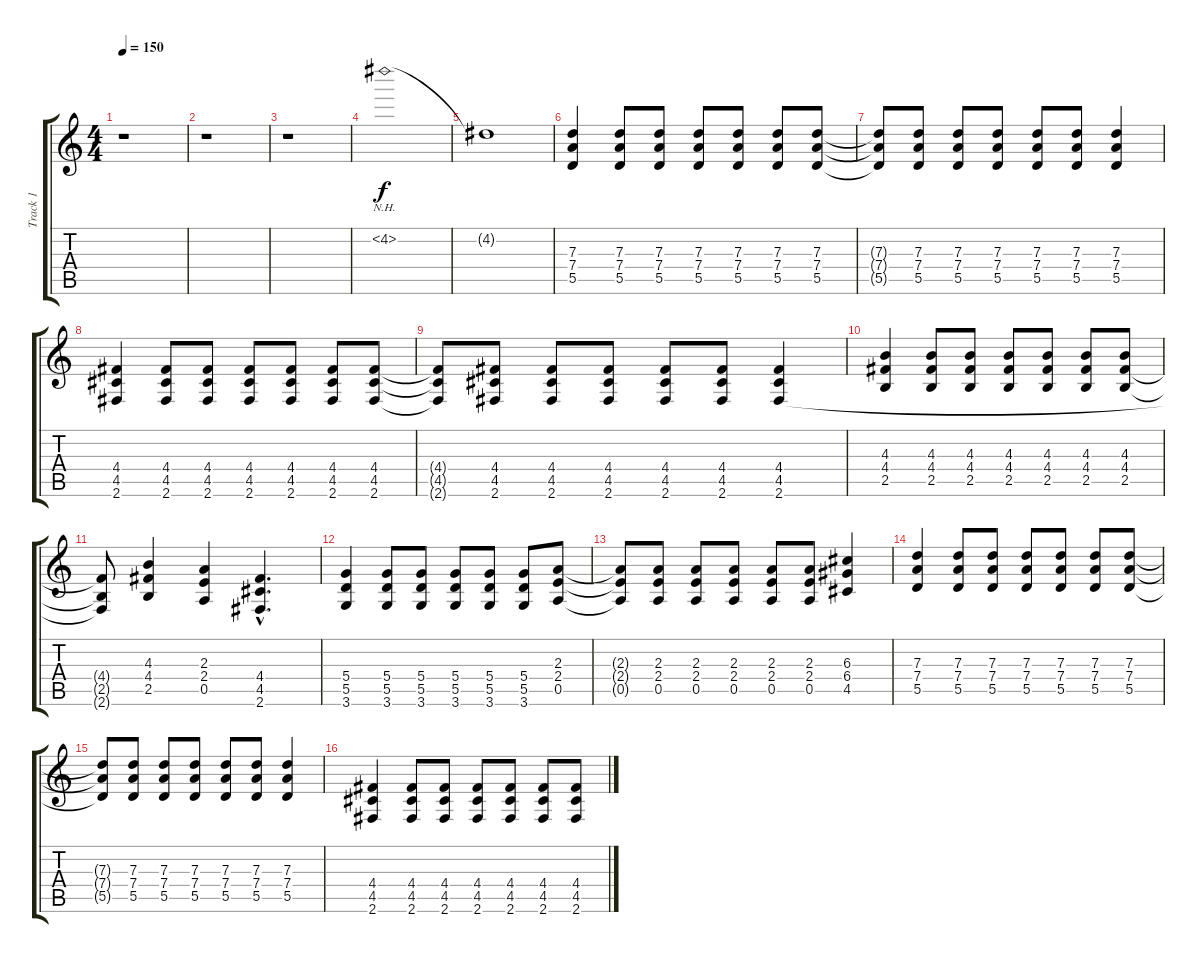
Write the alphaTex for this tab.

\track ("Track 1" "Track 1") {instrument distortionguitar}
\staff {score tabs}
\tuning (E4 B3 G3 D3 A2 E2) {hide}
\ts (4 4)
\tempo 150
\clef g2
\ks c
r.1{dy f} |
r.1 |
r.1 |
4.2{nh}.1{volume 14} |
4.2{t}.1 |
(7.3 7.4 5.5).4{volume 10} (7.3 7.4 5.5).8 (7.3 7.4 5.5).8 (7.3 7.4 5.5).8 (7.3 7.4 5.5).8 (7.3 7.4 5.5).8 (7.3 7.4 5.5).8 |
(7.3{t} 7.4{t} 5.5{t}).8 (7.3 7.4 5.5).8 (7.3 7.4 5.5).8 (7.3 7.4 5.5).8 (7.3 7.4 5.5).8 (7.3 7.4 5.5).8 (7.3 7.4 5.5).4 |
(4.4 4.5 2.6).4 (4.4 4.5 2.6).8 (4.4 4.5 2.6).8 (4.4 4.5 2.6).8 (4.4 4.5 2.6).8 (4.4 4.5 2.6).8 (4.4 4.5 2.6).8 |
(4.4{t} 4.5{t} 2.6{t}).8 (4.4 4.5 2.6).8 (4.4 4.5 2.6).8 (4.4 4.5 2.6).8 (4.4 4.5 2.6).8 (4.4 4.5 2.6).8 (4.4 4.5 2.6).4 |
(4.3 4.4 2.5).4 (4.3 4.4 2.5).8 (4.3 4.4 2.5).8 (4.3 4.4 2.5).8 (4.3 4.4 2.5).8 (4.3 4.4 2.5).8 (4.3 4.4 2.5).8 |
(4.4{t} 2.5{t} 2.6{t}).8 (4.3 4.4 2.5).4 (2.3 2.4 0.5).4 (4.4{hac} 4.5{hac} 2.6{hac}).4{d} |
(5.4 5.5 3.6).4 (5.4 5.5 3.6).8 (5.4 5.5 3.6).8 (5.4 5.5 3.6).8 (5.4 5.5 3.6).8 (5.4 5.5 3.6).8 (2.3 2.4 0.5).8 |
(2.3{t} 2.4{t} 0.5{t}).8 (2.3 2.4 0.5).8 (2.3 2.4 0.5).8 (2.3 2.4 0.5).8 (2.3 2.4 0.5).8 (2.3 2.4 0.5).8 (6.3 6.4 4.5).4 |
(7.3 7.4 5.5).4 (7.3 7.4 5.5).8 (7.3 7.4 5.5).8 (7.3 7.4 5.5).8 (7.3 7.4 5.5).8 (7.3 7.4 5.5).8 (7.3 7.4 5.5).8 |
(7.3{t} 7.4{t} 5.5{t}).8 (7.3 7.4 5.5).8 (7.3 7.4 5.5).8 (7.3 7.4 5.5).8 (7.3 7.4 5.5).8 (7.3 7.4 5.5).8 (7.3 7.4 5.5).4 |
(4.4 4.5 2.6).4 (4.4 4.5 2.6).8 (4.4 4.5 2.6).8 (4.4 4.5 2.6).8 (4.4 4.5 2.6).8 (4.4 4.5 2.6).8 (4.4 4.5 2.6).8
